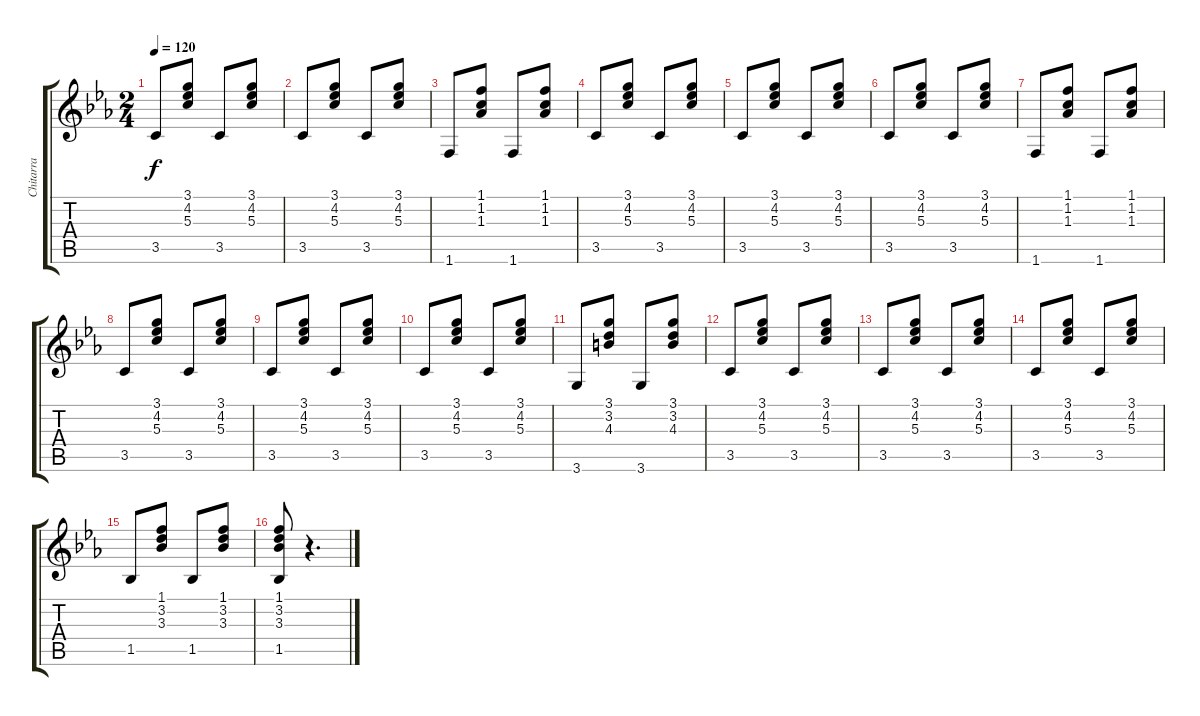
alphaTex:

\track ("Chitarra" "Chitarra") {instrument acousticguitarnylon}
\staff {score tabs}
\tuning (E4 B3 G3 D3 A2 E2) {hide}
\ts (2 4)
\tempo 120
\clef g2
\ks eb
3.5.8{dy f instrument acousticguitarnylon} (3.1 4.2 5.3).8 3.5.8 (3.1 4.2 5.3).8 |
3.5.8 (3.1 4.2 5.3).8 3.5.8 (3.1 4.2 5.3).8 |
1.6.8 (1.1 1.2 1.3).8 1.6.8 (1.1 1.2 1.3).8 |
3.5.8 (3.1 4.2 5.3).8 3.5.8 (3.1 4.2 5.3).8 |
3.5.8 (3.1 4.2 5.3).8 3.5.8 (3.1 4.2 5.3).8 |
3.5.8 (3.1 4.2 5.3).8 3.5.8 (3.1 4.2 5.3).8 |
1.6.8 (1.1 1.2 1.3).8 1.6.8 (1.1 1.2 1.3).8 |
3.5.8 (3.1 4.2 5.3).8 3.5.8 (3.1 4.2 5.3).8 |
3.5.8 (3.1 4.2 5.3).8 3.5.8 (3.1 4.2 5.3).8 |
3.5.8 (3.1 4.2 5.3).8 3.5.8 (3.1 4.2 5.3).8 |
3.6.8 (3.1 3.2 4.3).8 3.6.8 (3.1 3.2 4.3).8 |
3.5.8 (3.1 4.2 5.3).8 3.5.8 (3.1 4.2 5.3).8 |
3.5.8 (3.1 4.2 5.3).8 3.5.8 (3.1 4.2 5.3).8 |
3.5.8 (3.1 4.2 5.3).8 3.5.8 (3.1 4.2 5.3).8 |
1.5.8 (1.1 3.2 3.3).8 1.5.8 (1.1 3.2 3.3).8 |
(1.1 3.2 3.3 1.5).8 r.4{d}
